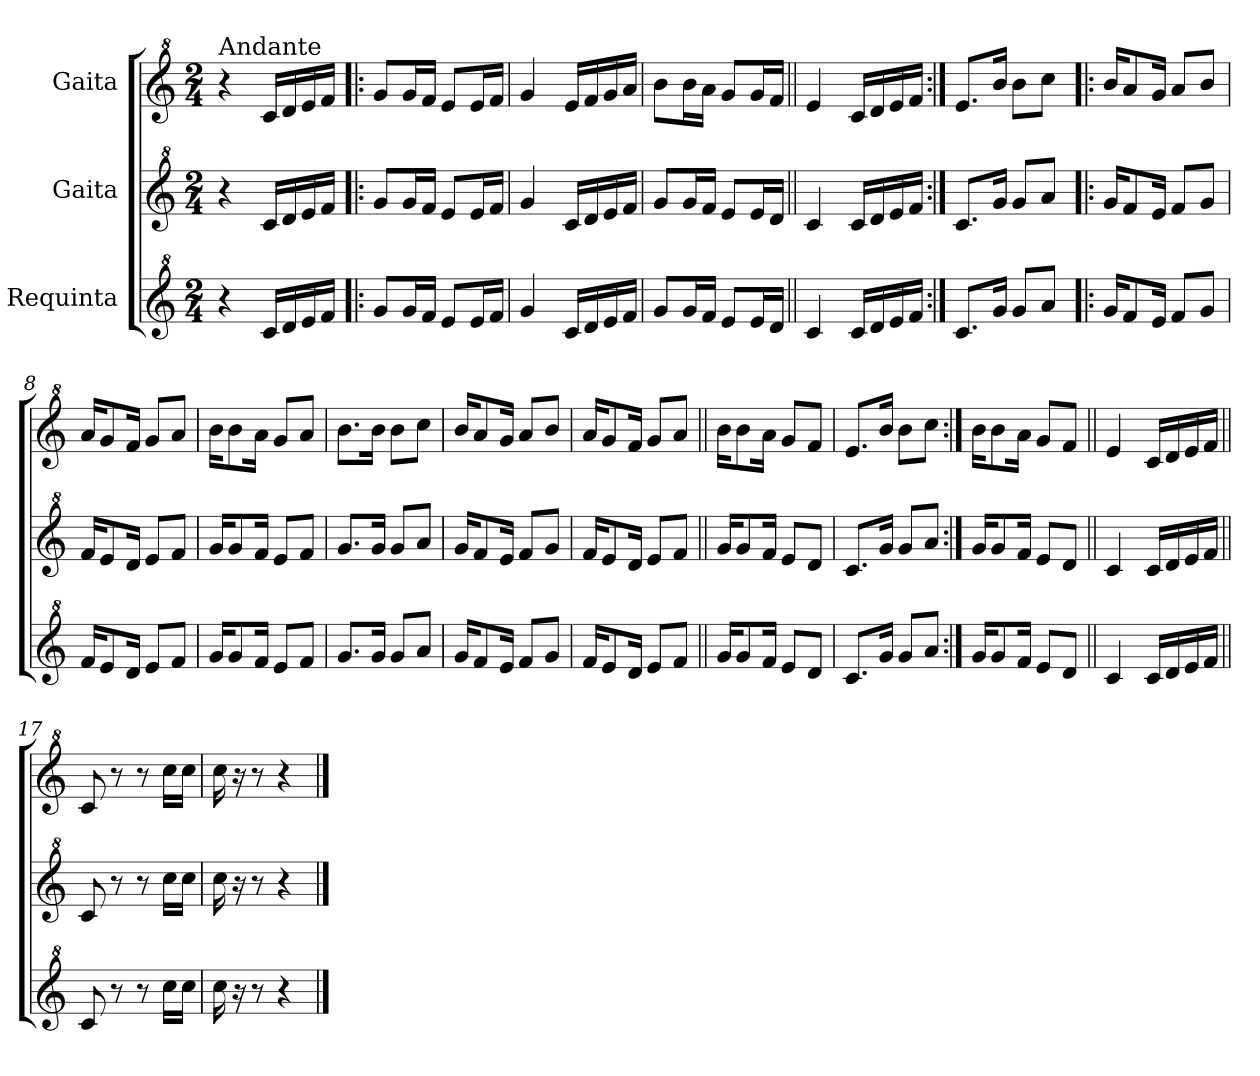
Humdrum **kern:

**kern	**kern	**kern
*part3	*part2	*part1
*staff3	*staff2	*staff1
*I"Requinta	*I"Gaita	*I"Gaita
*clefG^2	*clefG^2	*clefG^2
*k[]	*k[]	*k[]
*C:	*C:	*C:
*M2/4	*M2/4	*M2/4
=1	=1	=1
!	!	!LO:TX:a:t=Andante
4r	4r	4r
16cc/LL	16cc/LL	16cc/LL
16dd/	16dd/	16dd/
16ee/	16ee/	16ee/
16ff/JJ	16ff/JJ	16ff/JJ
=2!|:	=2!|:	=2!|:
8gg/L	8gg/L	8gg/L
16gg/L	16gg/L	16gg/L
16ff/JJ	16ff/JJ	16ff/JJ
8ee/L	8ee/L	8ee/L
16ee/L	16ee/L	16ee/L
16ff/JJ	16ff/JJ	16ff/JJ
=3	=3	=3
4gg/	4gg/	4gg/
16cc/LL	16cc/LL	16ee/LL
16dd/	16dd/	16ff/
16ee/	16ee/	16gg/
16ff/JJ	16ff/JJ	16aa/JJ
=4	=4	=4
8gg/L	8gg/L	8bb\L
16gg/L	16gg/L	16bb\L
16ff/JJ	16ff/JJ	16aa\JJ
8ee/L	8ee/L	8gg/L
16ee/L	16ee/L	16gg/L
16dd/JJ	16dd/JJ	16ff/JJ
=5||	=5||	=5||
4cc/	4cc/	4ee/
16cc/LL	16cc/LL	16cc/LL
16dd/	16dd/	16dd/
16ee/	16ee/	16ee/
16ff/JJ	16ff/JJ	16ff/JJ
=6:|!	=6:|!	=6:|!
8.cc/L	8.cc/L	8.ee/L
16gg/Jk	16gg/Jk	16bb/Jk
8gg/L	8gg/L	8bb\L
8aa/J	8aa/J	8ccc\J
!!LO:LB:g=z
=7!|:	=7!|:	=7!|:
16gg/KL	16gg/KL	16bb/KL
8ff/	8ff/	8aa/
16ee/Jk	16ee/Jk	16gg/Jk
8ff/L	8ff/L	8aa/L
8gg/J	8gg/J	8bb/J
=8	=8	=8
16ff/KL	16ff/KL	16aa/KL
8ee/	8ee/	8gg/
16dd/Jk	16dd/Jk	16ff/Jk
8ee/L	8ee/L	8gg/L
8ff/J	8ff/J	8aa/J
=9	=9	=9
16gg/KL	16gg/KL	16bb\KL
8gg/	8gg/	8bb\
16ff/Jk	16ff/Jk	16aa\Jk
8ee/L	8ee/L	8gg/L
8ff/J	8ff/J	8aa/J
=10	=10	=10
8.gg/L	8.gg/L	8.bb\L
16gg/Jk	16gg/Jk	16bb\Jk
8gg/L	8gg/L	8bb\L
8aa/J	8aa/J	8ccc\J
=11	=11	=11
16gg/KL	16gg/KL	16bb/KL
8ff/	8ff/	8aa/
16ee/Jk	16ee/Jk	16gg/Jk
8ff/L	8ff/L	8aa/L
8gg/J	8gg/J	8bb/J
=12	=12	=12
16ff/KL	16ff/KL	16aa/KL
8ee/	8ee/	8gg/
16dd/Jk	16dd/Jk	16ff/Jk
8ee/L	8ee/L	8gg/L
8ff/J	8ff/J	8aa/J
=13||	=13||	=13||
16gg/KL	16gg/KL	16bb\KL
8gg/	8gg/	8bb\
16ff/Jk	16ff/Jk	16aa\Jk
8ee/L	8ee/L	8gg/L
8dd/J	8dd/J	8ff/J
=14	=14	=14
8.cc/L	8.cc/L	8.ee/L
16gg/Jk	16gg/Jk	16bb/Jk
8gg/L	8gg/L	8bb\L
8aa/J	8aa/J	8ccc\J
!!LO:LB:g=z
=15:|!	=15:|!	=15:|!
16gg/KL	16gg/KL	16bb\KL
8gg/	8gg/	8bb\
16ff/Jk	16ff/Jk	16aa\Jk
8ee/L	8ee/L	8gg/L
8dd/J	8dd/J	8ff/J
=16||	=16||	=16||
4cc/	4cc/	4ee/
16cc/LL	16cc/LL	16cc/LL
16dd/	16dd/	16dd/
16ee/	16ee/	16ee/
16ff/JJ	16ff/JJ	16ff/JJ
=17||	=17||	=17||
8cc/	8cc/	8cc/
8r	8r	8r
8r	8r	8r
16ccc\LL	16ccc\LL	16ccc\LL
16ccc\JJ	16ccc\JJ	16ccc\JJ
=18	=18	=18
16ccc\	16ccc\	16ccc\
16r	16r	16r
8r	8r	8r
4r	4r	4r
==	==	==
*-	*-	*-
